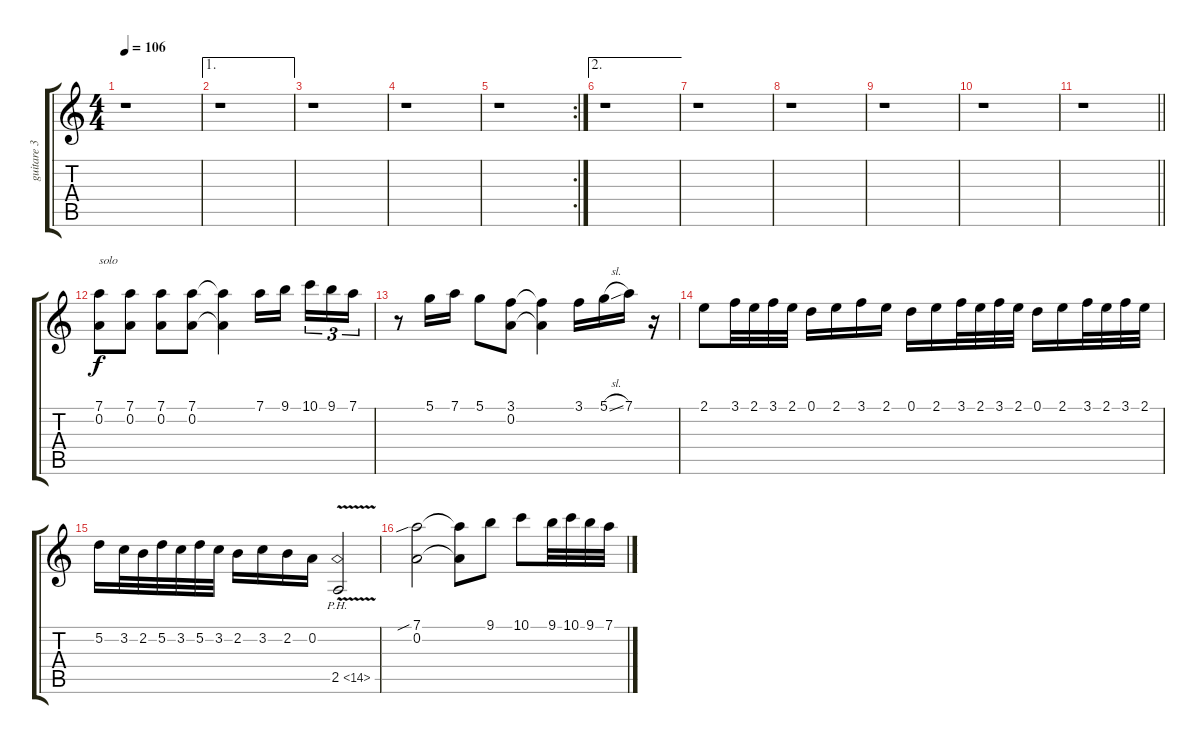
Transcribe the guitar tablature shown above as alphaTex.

\track ("guitare 3" "guitare 3") {instrument distortionguitar}
\staff {score tabs}
\tuning (D4 A3 F3 C3 G2 D2) {hide}
\ts (4 4)
\tempo 106
\clef g2
\ks c
r.1{dy f} |
\ae 1
r.1 |
r.1 |
r.1 |
\rc 2
r.1 |
\ae 2
r.1 |
r.1 |
r.1 |
r.1 |
r.1 |
\barLineRight lightlight
r.1 |
(7.1 0.2).8{txt "solo" volume 13} (7.1 0.2).8 (7.1 0.2).8 (7.1 0.2).8 (7.1{t} 0.2{t}).4 7.1.16 9.1.16 10.1.16{tu (3 2)} 9.1.16{tu (3 2)} 7.1.16{tu (3 2)} |
r.8 5.1.16 7.1.16 5.1.8 (3.1 0.2).8 (3.1{t} 0.2{t}).4 3.1.16 5.1{sl}.16 7.1.16 r.16 |
2.1.8 3.1.32 2.1.32 3.1.32 2.1.32 0.1.16 2.1.16 3.1.16 2.1.16 0.1.16 2.1.16 3.1.32 2.1.32 3.1.32 2.1.32 0.1.16 2.1.16 3.1.32 2.1.32 3.1.32 2.1.32 |
5.2.16 3.2.32 2.2.32 5.2.32 3.2.32 5.2.32 3.2.32 2.2.16 3.2.16 2.2.16 0.2.16 2.5{ph 12 v}.2 |
(7.1{sib} 0.2).2 (7.1{t} 0.2{t}).8 9.1.8 10.1.8 9.1.32 10.1.32 9.1.32 7.1.32
